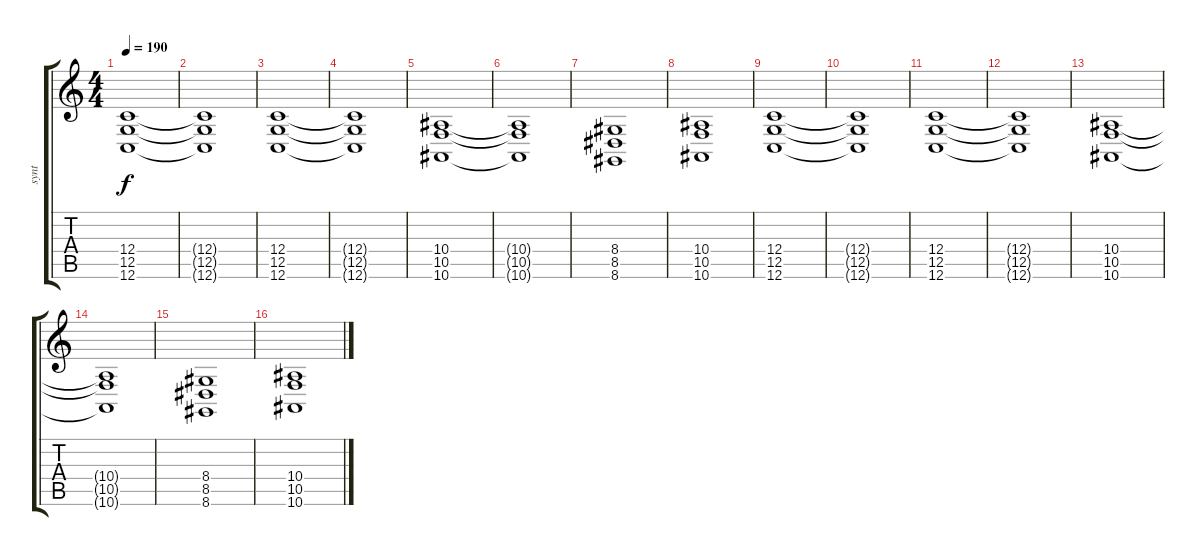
\track ("synt" "synt") {instrument pad6metallic}
\staff {score tabs}
\tuning (D4 A3 F3 C3 G2 C2) {hide}
\ts (4 4)
\tempo 190
\clef g2
\ks c
(12.4 12.5 12.6).1{dy f} |
(12.4{t} 12.5{t} 12.6{t}).1 |
(12.4 12.5 12.6).1 |
(12.4{t} 12.5{t} 12.6{t}).1 |
(10.4 10.5 10.6).1 |
(10.4{t} 10.5{t} 10.6{t}).1 |
(8.4 8.5 8.6).1 |
(10.4 10.5 10.6).1 |
(12.4 12.5 12.6).1 |
(12.4{t} 12.5{t} 12.6{t}).1 |
(12.4 12.5 12.6).1 |
(12.4{t} 12.5{t} 12.6{t}).1 |
(10.4 10.5 10.6).1 |
(10.4{t} 10.5{t} 10.6{t}).1 |
(8.4 8.5 8.6).1 |
(10.4 10.5 10.6).1
